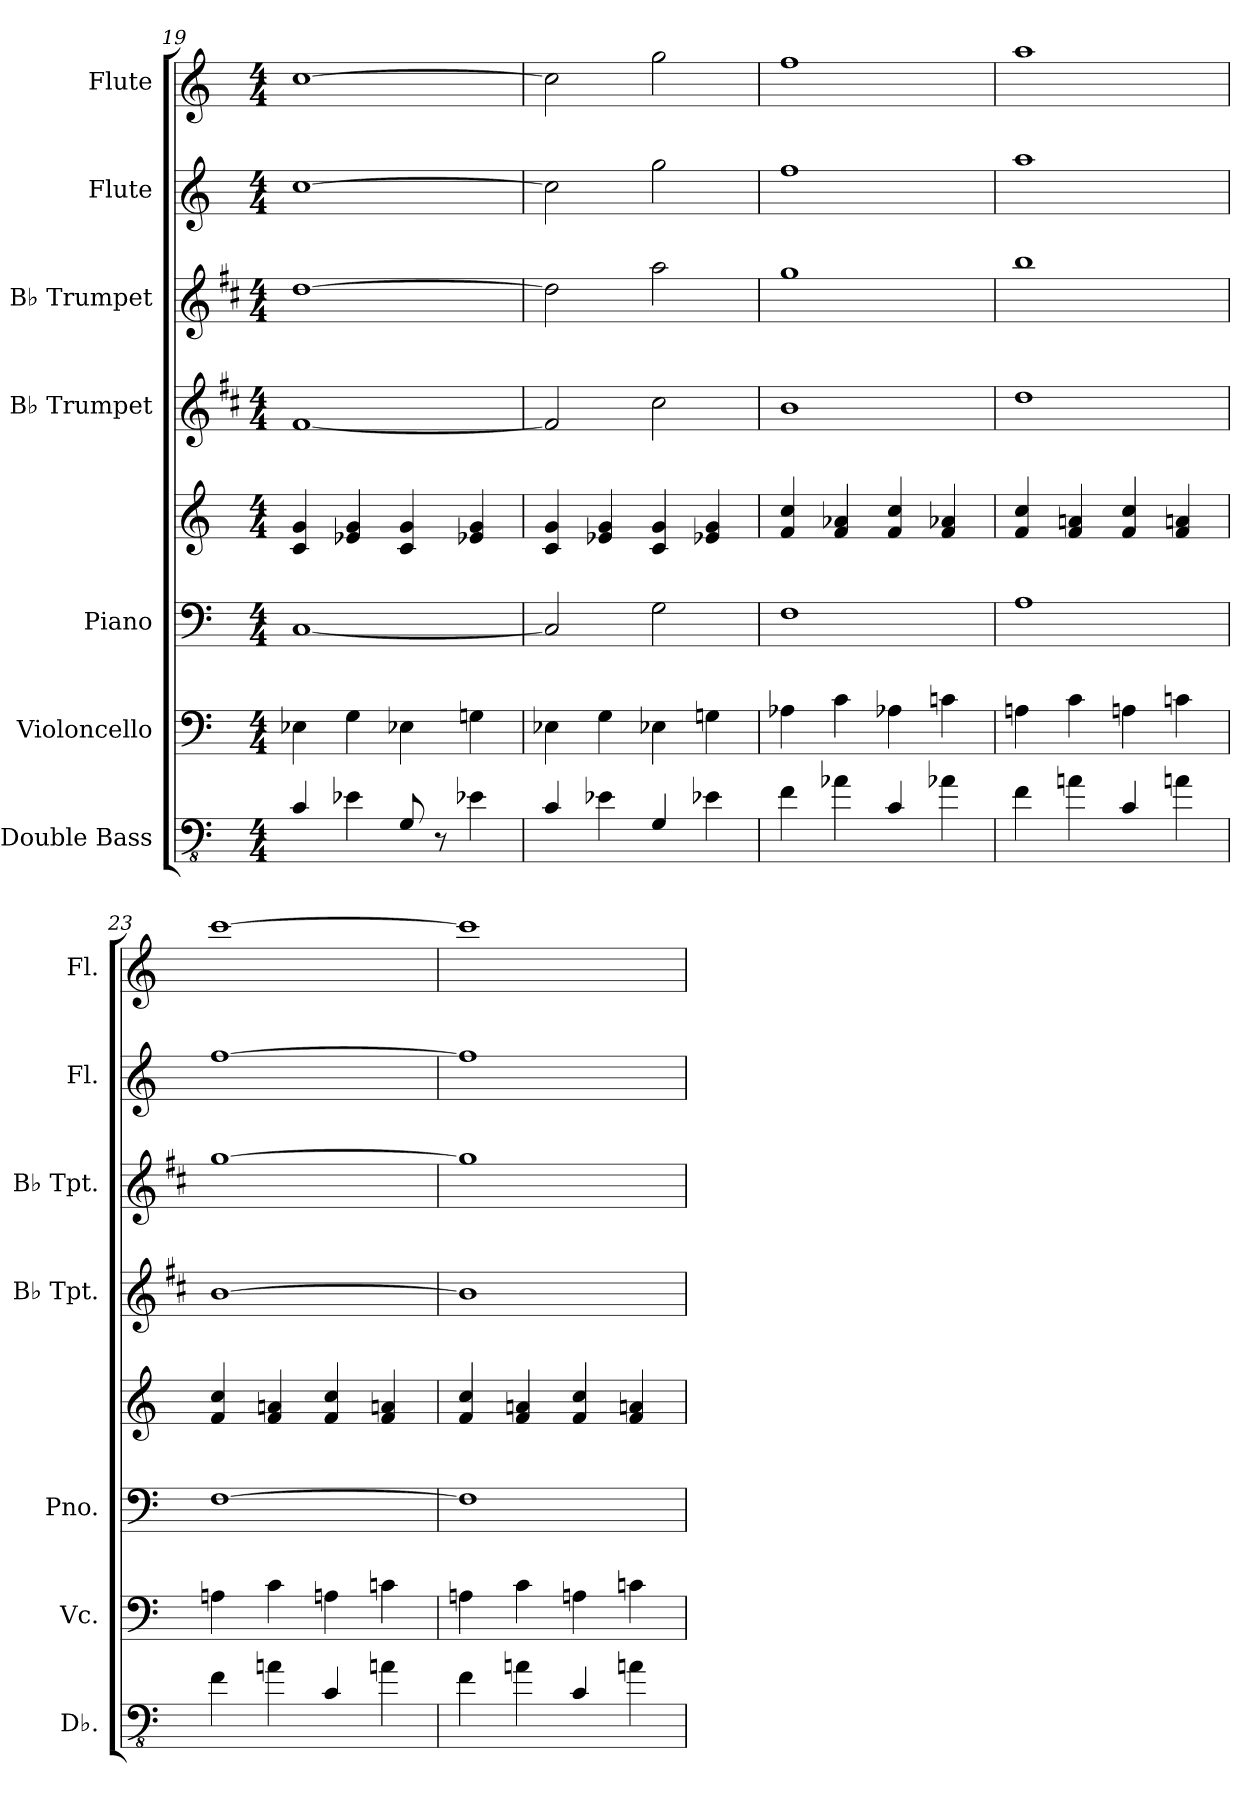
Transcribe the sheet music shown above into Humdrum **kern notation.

**kern	**kern	**kern	**kern	**kern	**kern	**kern	**kern
*part7	*part6	*part5	*part5	*part4	*part3	*part2	*part1
*staff8	*staff7	*staff6	*staff5	*staff4	*staff3	*staff2	*staff1
*I"Double Bass	*I"Violoncello	*I"Piano	*	*I"B♭ Trumpet	*I"B♭ Trumpet	*I"Flute	*I"Flute
*I'Db.	*I'Vc.	*I'Pno.	*	*I'B♭ Tpt.	*I'B♭ Tpt.	*I'Fl.	*I'Fl.
*clefFv4	*clefF4	*clefF4	*clefG2	*clefG2	*clefG2	*clefG2	*clefG2
*ITrd7c12	*	*	*	*ITrd1c2	*ITrd1c2	*	*
*k[]	*k[]	*k[]	*k[]	*k[]	*k[]	*k[]	*k[]
*M4/4	*M4/4	*M4/4	*M4/4	*M4/4	*M4/4	*M4/4	*M4/4
=19	=19	=19	=19	=19	=19	=19	=19
4CC/	4E-X\	[1C	4c/ 4g/	[1e	[1cc	[1cc	[1cc
4EE-X\	4G\	.	4e-X/ 4g/	.	.	.	.
8GGG/	4E-X\	.	4c/ 4g/	.	.	.	.
8r	.	.	.	.	.	.	.
4EE-X\	4Gn\	.	4e-X/ 4g/	.	.	.	.
=20	=20	=20	=20	=20	=20	=20	=20
4CC/	4E-X\	2C/]	4c/ 4g/	2e/]	2cc\]	2cc\]	2cc\]
4EE-X\	4G\	.	4e-X/ 4g/	.	.	.	.
4GGG/	4E-X\	2G\	4c/ 4g/	2b\	2gg\	2gg\	2gg\
4EE-X\	4Gn\	.	4e-X/ 4g/	.	.	.	.
!!LO:PB:g=z
=21	=21	=21	=21	=21	=21	=21	=21
4FF\	4A-X\	1F	4f/ 4cc/	1a	1ff	1ff	1ff
4AA-X\	4c\	.	4f/ 4a-X/	.	.	.	.
4CC/	4A-X\	.	4f/ 4cc/	.	.	.	.
4AA-X\	4cn\	.	4f/ 4a-X/	.	.	.	.
=22	=22	=22	=22	=22	=22	=22	=22
4FF\	4An\	1A	4f/ 4cc/	1cc	1aa	1aa	1aa
4AAn\	4c\	.	4f/ 4an/	.	.	.	.
4CC/	4An\	.	4f/ 4cc/	.	.	.	.
4AAn\	4cn\	.	4f/ 4an/	.	.	.	.
=23	=23	=23	=23	=23	=23	=23	=23
4FF\	4An\	[1F	4f/ 4cc/	[1a	[1ff	[1ff	[1ccc
4AAn\	4c\	.	4f/ 4an/	.	.	.	.
4CC/	4An\	.	4f/ 4cc/	.	.	.	.
4AAn\	4cn\	.	4f/ 4an/	.	.	.	.
=24	=24	=24	=24	=24	=24	=24	=24
4FF\	4An\	1F]	4f/ 4cc/	1a]	1ff]	1ff]	1ccc]
4AAn\	4c\	.	4f/ 4an/	.	.	.	.
4CC/	4An\	.	4f/ 4cc/	.	.	.	.
4AAn\	4cn\	.	4f/ 4an/	.	.	.	.
=	=	=	=	=	=	=	=
*-	*-	*-	*-	*-	*-	*-	*-
